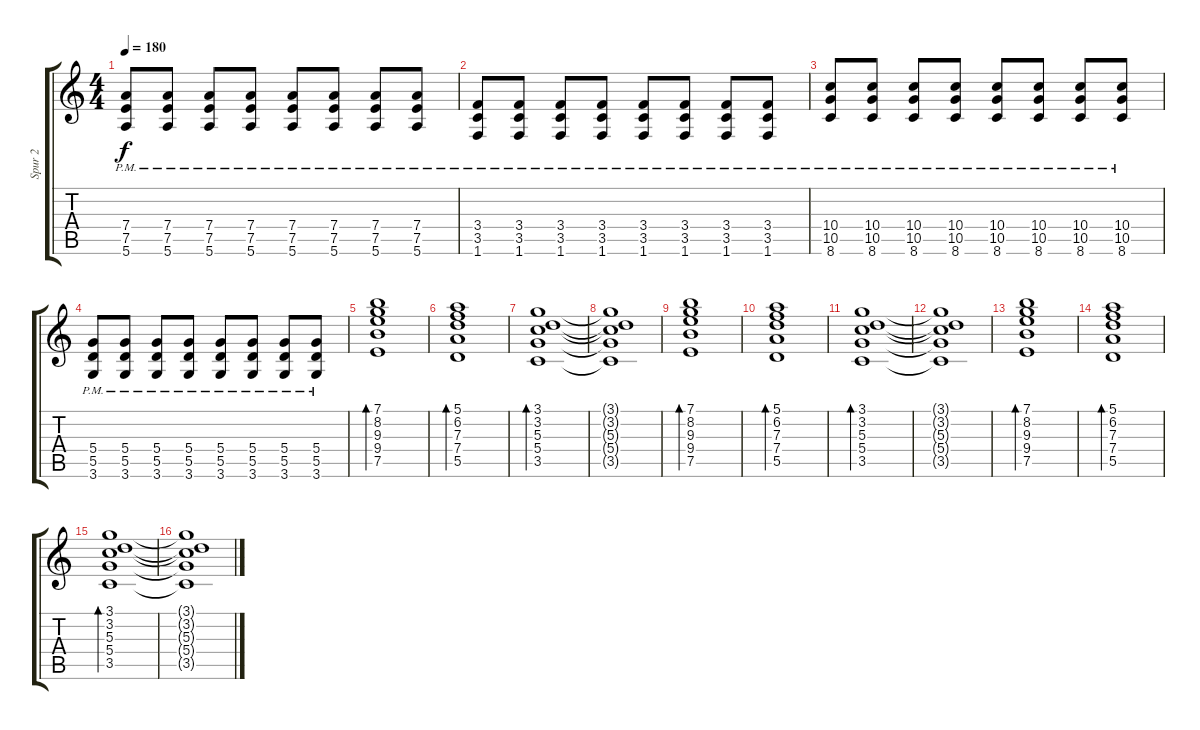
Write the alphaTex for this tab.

\track ("Spur 2" "Spur 2") {instrument electricguitarclean}
\staff {score tabs}
\tuning (E4 B3 G3 D3 A2 E2) {hide}
\ts (4 4)
\tempo 180
\clef g2
\ks c
(7.4{pm} 7.5{pm} 5.6{pm}).8{dy f} (7.4{pm} 7.5{pm} 5.6{pm}).8 (7.4{pm} 7.5{pm} 5.6{pm}).8 (7.4{pm} 7.5{pm} 5.6{pm}).8 (7.4{pm} 7.5{pm} 5.6{pm}).8 (7.4{pm} 7.5{pm} 5.6{pm}).8 (7.4{pm} 7.5{pm} 5.6{pm}).8 (7.4{pm} 7.5{pm} 5.6{pm}).8 |
(3.4{pm} 3.5{pm} 1.6{pm}).8 (3.4{pm} 3.5{pm} 1.6{pm}).8 (3.4{pm} 3.5{pm} 1.6{pm}).8 (3.4{pm} 3.5{pm} 1.6{pm}).8 (3.4{pm} 3.5{pm} 1.6{pm}).8 (3.4{pm} 3.5{pm} 1.6{pm}).8 (3.4{pm} 3.5{pm} 1.6{pm}).8 (3.4{pm} 3.5{pm} 1.6{pm}).8 |
(10.4{pm} 10.5{pm} 8.6{pm}).8 (10.4{pm} 10.5{pm} 8.6{pm}).8 (10.4{pm} 10.5{pm} 8.6{pm}).8 (10.4{pm} 10.5{pm} 8.6{pm}).8 (10.4{pm} 10.5{pm} 8.6{pm}).8 (10.4{pm} 10.5{pm} 8.6{pm}).8 (10.4{pm} 10.5{pm} 8.6{pm}).8 (10.4{pm} 10.5{pm} 8.6{pm}).8 |
(5.4{pm} 5.5{pm} 3.6{pm}).8 (5.4{pm} 5.5{pm} 3.6{pm}).8 (5.4{pm} 5.5{pm} 3.6{pm}).8 (5.4{pm} 5.5{pm} 3.6{pm}).8 (5.4{pm} 5.5{pm} 3.6{pm}).8 (5.4{pm} 5.5{pm} 3.6{pm}).8 (5.4{pm} 5.5{pm} 3.6{pm}).8 (5.4{pm} 5.5{pm} 3.6{pm}).8 |
(7.1 8.2 9.3 9.4 7.5).1{bd 480} |
(5.1 6.2 7.3 7.4 5.5).1{bd 480} |
(3.1 3.2 5.3 5.4 3.5).1{bd 480} |
(3.1{t} 3.2{t} 5.3{t} 5.4{t} 3.5{t}).1 |
(7.1 8.2 9.3 9.4 7.5).1{bd 480} |
(5.1 6.2 7.3 7.4 5.5).1{bd 480} |
(3.1 3.2 5.3 5.4 3.5).1{bd 480} |
(3.1{t} 3.2{t} 5.3{t} 5.4{t} 3.5{t}).1 |
(7.1 8.2 9.3 9.4 7.5).1{bd 480} |
(5.1 6.2 7.3 7.4 5.5).1{bd 480} |
(3.1 3.2 5.3 5.4 3.5).1{bd 480} |
(3.1{t} 3.2{t} 5.3{t} 5.4{t} 3.5{t}).1
